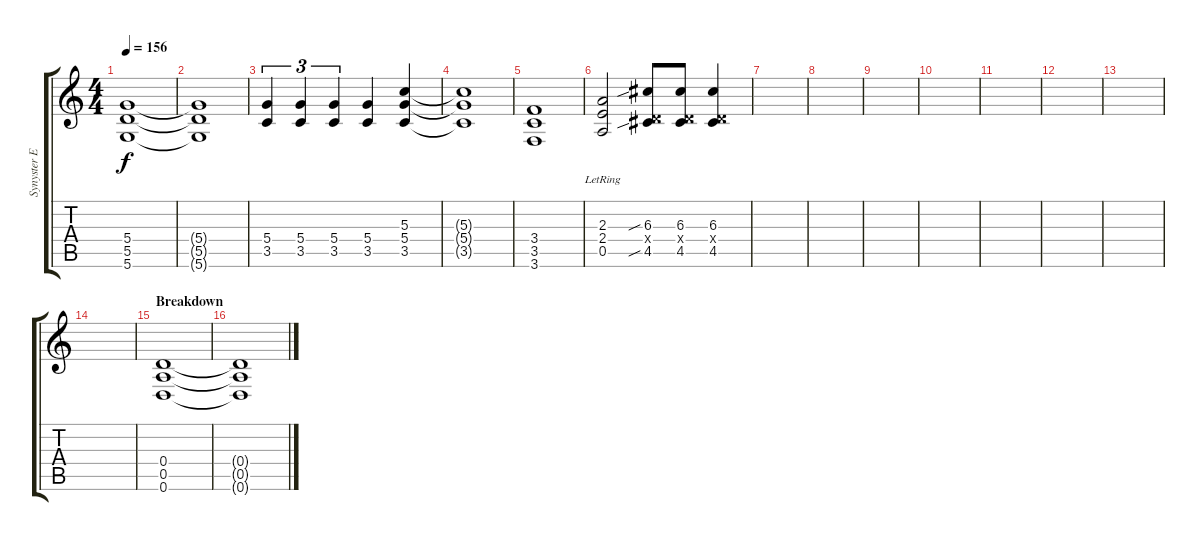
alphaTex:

\track ("Synyster Electric" "Synyster E") {instrument distortionguitar}
\staff {score tabs}
\tuning (E4 B3 G3 D3 A2 D2) {hide}
\ts (4 4)
\tempo 156
\clef g2
\ks c
(5.4 5.5 5.6).1{dy f} |
(5.4{t} 5.5{t} 5.6{t}).1 |
(5.4 3.5).4{tu (3 2)} (5.4 3.5).4{tu (3 2)} (5.4 3.5).4{tu (3 2)} (5.4 3.5).4 (5.3 5.4 3.5).4 |
(5.3{t} 5.4{t} 3.5{t}).1 |
(3.4 3.5 3.6).1 |
(2.3{lr} 2.4{lr} 0.5{lr}).2 (6.3{sib} 0.4{x} 4.5{sib}).8 (6.3 0.4{x} 4.5).8 (6.3 0.4{x} 4.5).4 |
|
|
|
|
|
|
|
|
\section ("" "Breakdown")
(0.4 0.5 0.6).1 |
(0.4{t} 0.5{t} 0.6{t}).1
